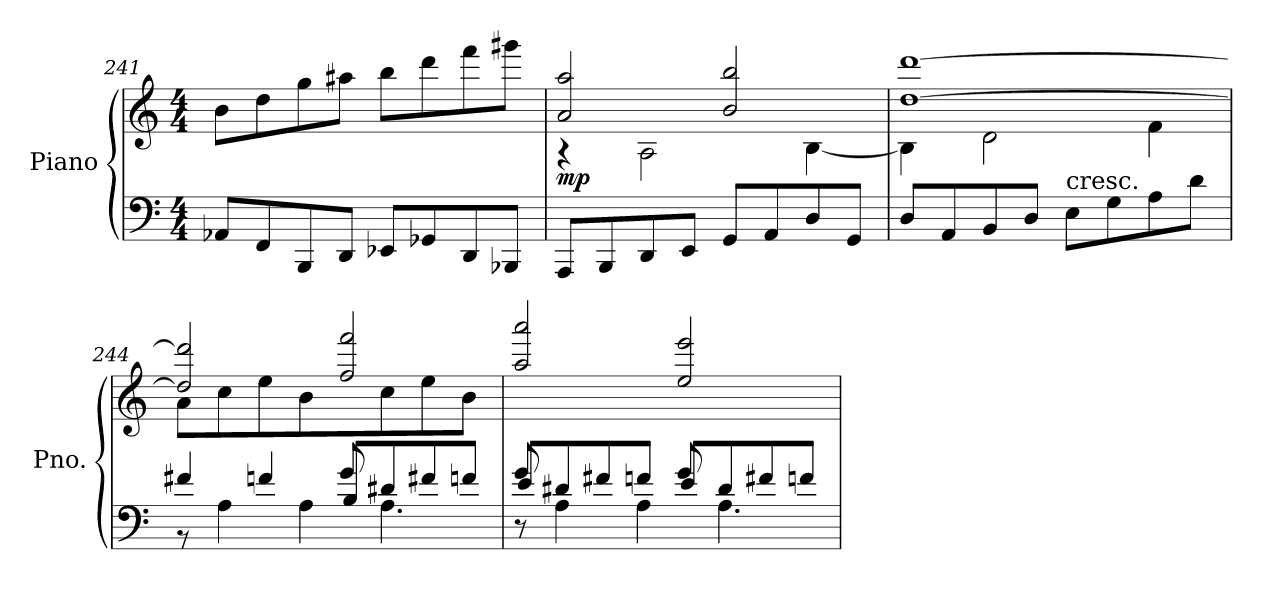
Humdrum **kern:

**kern	**kern	**dynam
*part1	*part1	*part1
*staff2	*staff1	*staff1/2
*I"Piano	*	*
*I'Pno.	*	*
*clefF4	*clefG2	*
*k[]	*k[]	*
*M4/4	*M4/4	*
=241	=241	=241
8AA-X/L	8b\L	.
8FF/	8dd\	.
8BBB/	8gg\	.
8DD/J	8aa#X\J	.
8EE-X/L	8bb\L	.
8GG-X/	8ddd\	.
8DD/	8fff\	.
8BBB-X/J	8ggg#X\J	.
=242	=242	=242
*	*^	*
!	!	!	!LO:DY:b
8AAA/L	2a/ 2aa/	4r	mp
8BBB/	.	.	.
8DD/	.	2A\	.
8EE/J	.	.	.
8GG/L	2b/ 2bb/	.	.
8AA/	.	.	.
8D/	.	[4B\	.
8GG/J	.	.	.
=243	=243	=243	=243
8D/L	[1dd [1ddd	4B\]	.
8AA/	.	.	.
8BB/	.	2d\	.
8D/J	.	.	.
!LO:TX:a:t=cresc.	!	!	!
8E\L	.	.	.
8G\	.	.	.
8A\	.	4f\	.
8d\J	.	.	.
=244	=244	=244	=244
*^	*	*	*
*	*^	*	*	*
2ryy	4f#X/	8r	2dd/] 2ddd/]	8a\L	.
.	.	4A\	.	8cc\	.
.	4fn/	.	.	8ee\	.
.	.	4A\	.	8b\J	.
8g/L	8B/L	.	2ff/ 2fff/	8ryy	.
4.ryy	8d#X/	4.A\	.	8cc\	.
.	8f#X/	.	.	8ee\	.
.	8fn/J	.	.	8b\J	.
=245	=245	=245	=245	=245	=245
8g/L	8e/L	8r	2aa/ 2aaa/	8ryy	.
4.ryy	8d#X/	4A\	.	8cc\	.
.	8f#X/	.	.	8ee\	.
.	8fn/J	4A\	.	8b\J	.
8g/L	8e/L	.	2ee/ 2eee/	8ryy	.
4.ryy	8d#/	4.A\	.	8cc\	.
.	8f#X/	.	.	8ee\	.
.	8fn/J	.	.	8cc\J	.
*v	*v	*v	*	*	*
*	*v	*v	*
=	=	=
*-	*-	*-
